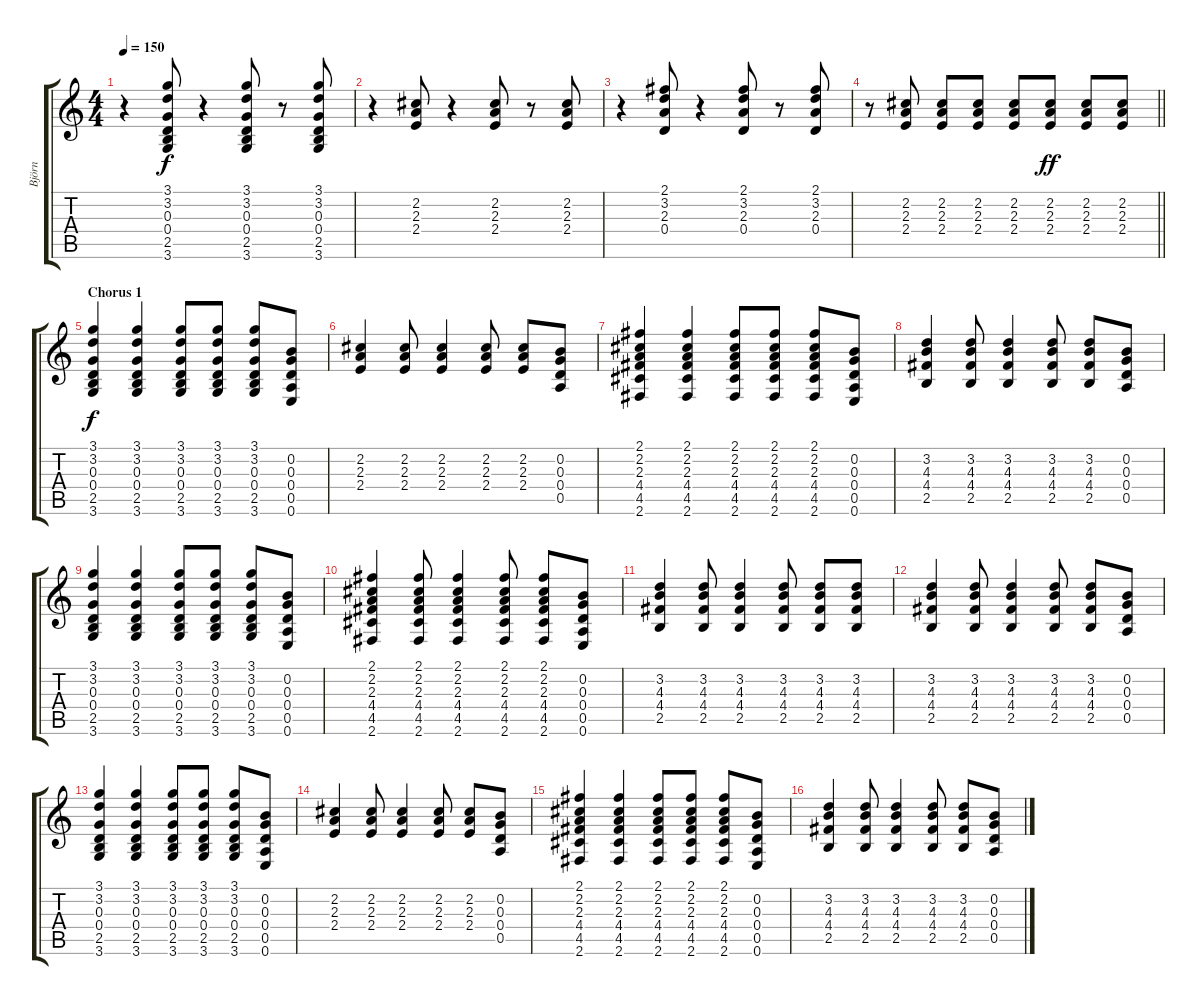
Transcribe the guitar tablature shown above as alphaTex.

\track ("Björn" "Björn") {instrument distortionguitar}
\staff {score tabs}
\tuning (E4 B3 G3 D3 A2 E2) {hide}
\ts (4 4)
\tempo 150
\clef g2
\ks c
r.4{dy f} (3.1 3.2 0.3 0.4 2.5 3.6).8 r.4 (3.1 3.2 0.3 0.4 2.5 3.6).8 r.8 (3.1 3.2 0.3 0.4 2.5 3.6).8 |
r.4 (2.2 2.3 2.4).8 r.4 (2.2 2.3 2.4).8 r.8 (2.2 2.3 2.4).8 |
r.4 (2.1 3.2 2.3 0.4).8 r.4 (2.1 3.2 2.3 0.4).8 r.8 (2.1 3.2 2.3 0.4).8 |
\barLineRight lightlight
r.8 (2.2 2.3 2.4).8 (2.2 2.3 2.4).8 (2.2 2.3 2.4).8 (2.2 2.3 2.4).8 (2.2 2.3 2.4).8{dy ff} (2.2 2.3 2.4).8 (2.2 2.3 2.4).8 |
\section ("" "Chorus 1")
(3.1 3.2 0.3 0.4 2.5 3.6).4{dy f volume 11} (3.1 3.2 0.3 0.4 2.5 3.6).4 (3.1 3.2 0.3 0.4 2.5 3.6).8 (3.1 3.2 0.3 0.4 2.5 3.6).8 (3.1 3.2 0.3 0.4 2.5 3.6).8 (0.2 0.3 0.4 0.5 0.6).8 |
(2.2 2.3 2.4).4 (2.2 2.3 2.4).8 (2.2 2.3 2.4).4 (2.2 2.3 2.4).8 (2.2 2.3 2.4).8 (0.2 0.3 0.4 0.5).8 |
(2.1 2.2 2.3 4.4 4.5 2.6).4 (2.1 2.2 2.3 4.4 4.5 2.6).4 (2.1 2.2 2.3 4.4 4.5 2.6).8 (2.1 2.2 2.3 4.4 4.5 2.6).8 (2.1 2.2 2.3 4.4 4.5 2.6).8 (0.2 0.3 0.4 0.5 0.6).8 |
(3.2 4.3 4.4 2.5).4 (3.2 4.3 4.4 2.5).8 (3.2 4.3 4.4 2.5).4 (3.2 4.3 4.4 2.5).8 (3.2 4.3 4.4 2.5).8 (0.2 0.3 0.4 0.5).8 |
(3.1 3.2 0.3 0.4 2.5 3.6).4 (3.1 3.2 0.3 0.4 2.5 3.6).4 (3.1 3.2 0.3 0.4 2.5 3.6).8 (3.1 3.2 0.3 0.4 2.5 3.6).8 (3.1 3.2 0.3 0.4 2.5 3.6).8 (0.2 0.3 0.4 0.5 0.6).8 |
(2.1 2.2 2.3 4.4 4.5 2.6).4 (2.1 2.2 2.3 4.4 4.5 2.6).8 (2.1 2.2 2.3 4.4 4.5 2.6).4 (2.1 2.2 2.3 4.4 4.5 2.6).8 (2.1 2.2 2.3 4.4 4.5 2.6).8 (0.2 0.3 0.4 0.5 0.6).8 |
(3.2 4.3 4.4 2.5).4 (3.2 4.3 4.4 2.5).8 (3.2 4.3 4.4 2.5).4 (3.2 4.3 4.4 2.5).8 (3.2 4.3 4.4 2.5).8 (3.2 4.3 4.4 2.5).8 |
(3.2 4.3 4.4 2.5).4 (3.2 4.3 4.4 2.5).8 (3.2 4.3 4.4 2.5).4 (3.2 4.3 4.4 2.5).8 (3.2 4.3 4.4 2.5).8 (0.2 0.3 0.4 0.5).8 |
(3.1 3.2 0.3 0.4 2.5 3.6).4 (3.1 3.2 0.3 0.4 2.5 3.6).4 (3.1 3.2 0.3 0.4 2.5 3.6).8 (3.1 3.2 0.3 0.4 2.5 3.6).8 (3.1 3.2 0.3 0.4 2.5 3.6).8 (0.2 0.3 0.4 0.5 0.6).8 |
(2.2 2.3 2.4).4 (2.2 2.3 2.4).8 (2.2 2.3 2.4).4 (2.2 2.3 2.4).8 (2.2 2.3 2.4).8 (0.2 0.3 0.4 0.5).8 |
(2.1 2.2 2.3 4.4 4.5 2.6).4 (2.1 2.2 2.3 4.4 4.5 2.6).4 (2.1 2.2 2.3 4.4 4.5 2.6).8 (2.1 2.2 2.3 4.4 4.5 2.6).8 (2.1 2.2 2.3 4.4 4.5 2.6).8 (0.2 0.3 0.4 0.5 0.6).8 |
(3.2 4.3 4.4 2.5).4 (3.2 4.3 4.4 2.5).8 (3.2 4.3 4.4 2.5).4 (3.2 4.3 4.4 2.5).8 (3.2 4.3 4.4 2.5).8 (0.2 0.3 0.4 0.5).8
